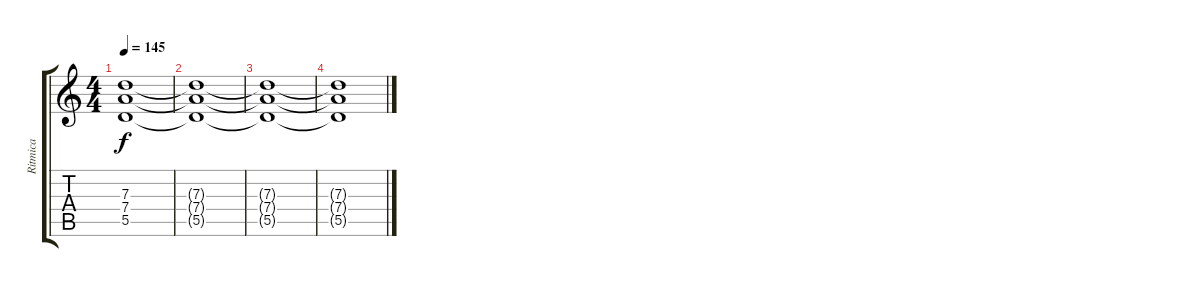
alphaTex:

\track ("Ritmica" "Ritmica") {instrument overdrivenguitar}
\staff {score tabs}
\tuning (E4 B3 G3 D3 A2 E2) {hide}
\ts (4 4)
\tempo 145
\clef g2
\ks c
(7.3 7.4 5.5).1{dy f} |
(7.3{t} 7.4{t} 5.5{t}).1 |
(7.3{t} 7.4{t} 5.5{t}).1 |
(7.3{t} 7.4{t} 5.5{t}).1
